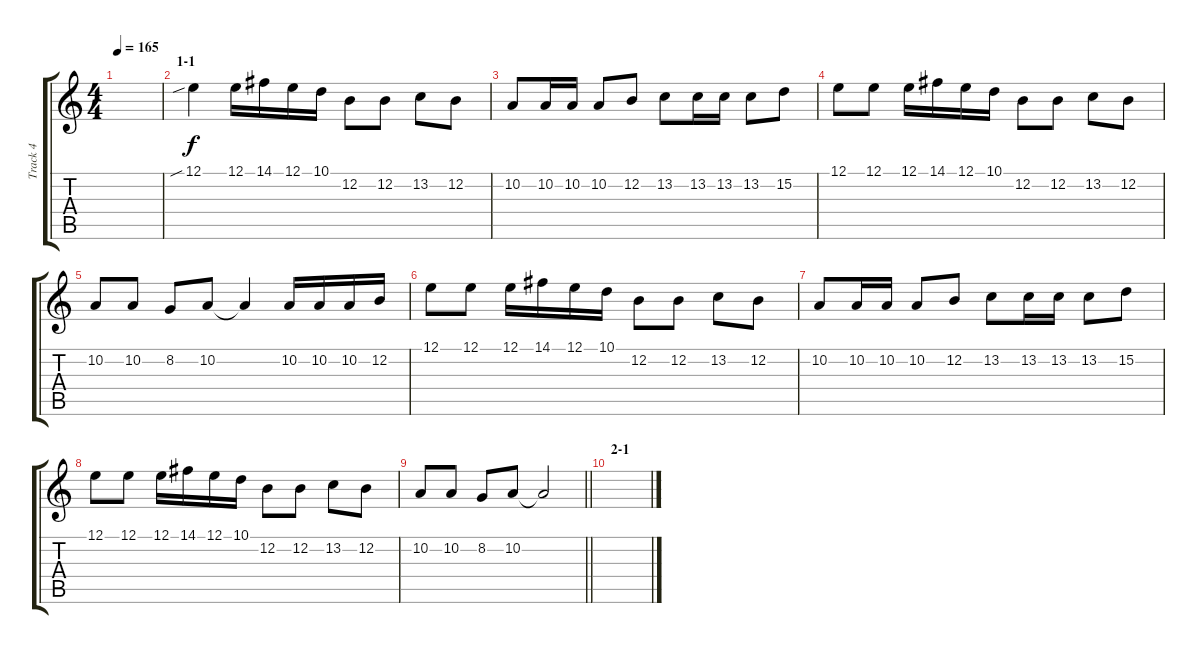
\track ("Track 4" "Track 4") {instrument violin}
\staff {score tabs}
\tuning (E4 B3 G3 D3 A2 E2) {hide}
\ts (4 4)
\tempo 165
\clef g2
\ks c
|
\section ("" "1-1")
12.1{sib}.4 12.1.16 14.1.16 12.1.16 10.1.16 12.2.8 12.2.8 13.2.8 12.2.8 |
10.2.8 10.2.16 10.2.16 10.2.8 12.2.8 13.2.8 13.2.16 13.2.16 13.2.8 15.2.8 |
12.1.8 12.1.8 12.1.16 14.1.16 12.1.16 10.1.16 12.2.8 12.2.8 13.2.8 12.2.8 |
10.2.8 10.2.8 8.2.8 10.2.8 10.2{t}.4 10.2.16 10.2.16 10.2.16 12.2.16 |
12.1.8 12.1.8 12.1.16 14.1.16 12.1.16 10.1.16 12.2.8 12.2.8 13.2.8 12.2.8 |
10.2.8 10.2.16 10.2.16 10.2.8 12.2.8 13.2.8 13.2.16 13.2.16 13.2.8 15.2.8 |
12.1.8 12.1.8 12.1.16 14.1.16 12.1.16 10.1.16 12.2.8 12.2.8 13.2.8 12.2.8 |
\barLineRight lightlight
10.2.8 10.2.8 8.2.8 10.2.8 10.2{t}.2 |
\section ("" "2-1")
